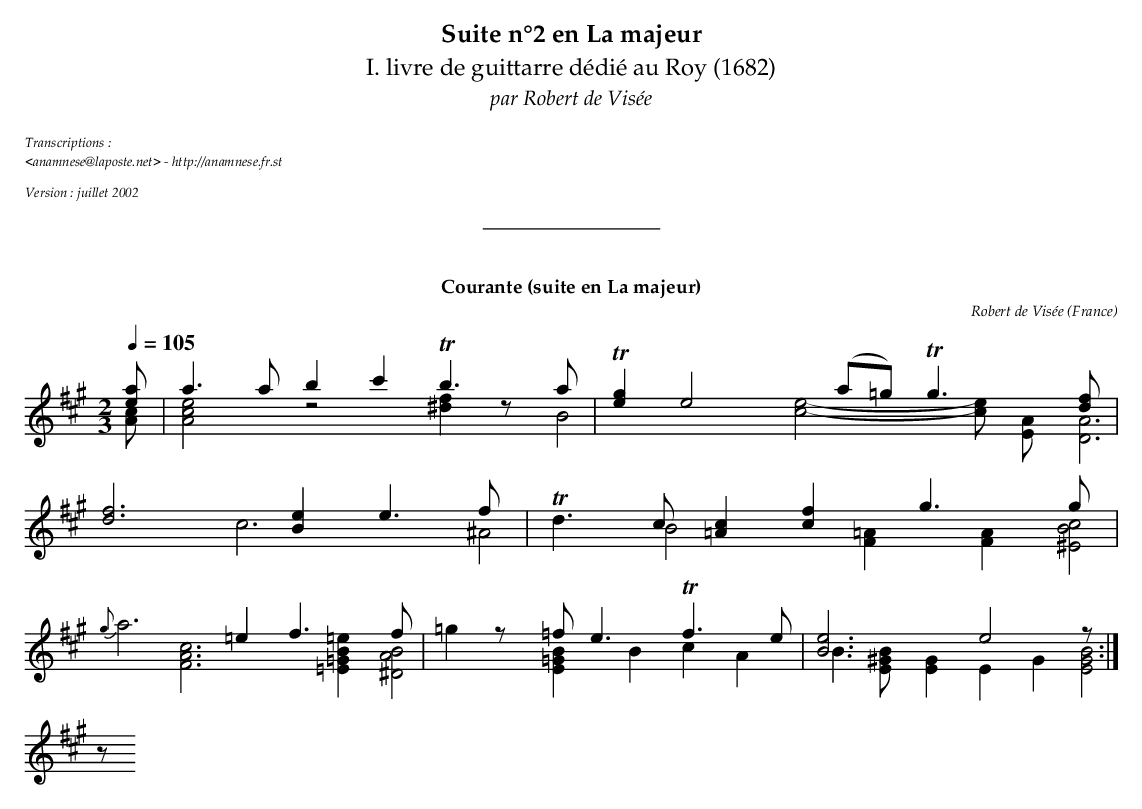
X:1
T:Courante (suite en La majeur)
C:Robert de Visée
O:France
M:2/3
L:1/8
Q:1/4=105
K:A
%%staves (1 2 3)
V:1
[ea] | a3  a b2 c'2 !trill!b3 a | !trill![e2g2] e4 (a=g) !trill!g3 [df] |
[d6f6] [B2e2] e3 f | !trill!d3 c [=A2c2] [c2f2] g3 g |
{g}a6  =e2 f3f | =g2 z=f e3 !trill!f3 e | [B6e6] e4 z :|
V:2
[Ac] | [A4c4e4] z4 [^d2f2] z | B4 x2[c4-e4-][ce] [EA] |
[D6A6] c6 ^A4 | B4 [F2=A2] [F2A2] [^E4B4c4] |
[F6A6c6] [=E2=G2B2=e2] [^D4A4B4] | [E2=G2B2] B2 c2 A2 B3 [E^GB] | [E2G2] E2 G2 [E4G4B4] z :|
V:3
x | x12 |
